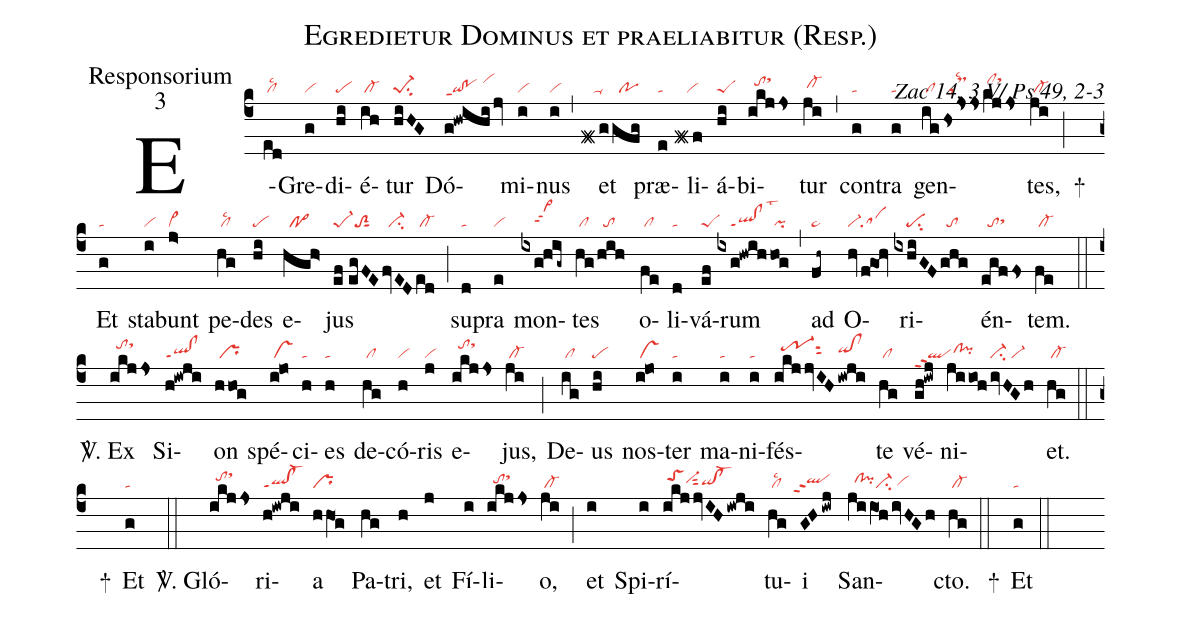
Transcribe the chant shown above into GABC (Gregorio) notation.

name:Egredietur Dominus et praeliabitur (Resp.);
office-part:Responsorium;
mode:3;
commentary:Zac 14, 3 V/ Ps 49, 2-3;
nabc-lines:1;
%%
(c4)E(ed|/cllsc2)Gre(g|vi)di(hi|pe)é(ih|/cl-)tur(hiHG|pe-1su2) Dó(g!hwihi/jv|qi!poppt1/vihj)mi(i|vi)nus(i|vi) (,) et(f#g|////ta-|gfg|//po) præ(e|ta)li(f#f|////vi)á(hi|peS)bi(ikjjs|//tohisthk)tur(ji|/cl-hh) (,) con(g|ta)tra(g|ta) gen(ig|/cl|hsjss|//tsMlsc2|kjjs|/clhjsthk)tes,(ji|/cl-) (;)
+()
Et(g|ta) sta(i|vi)bunt(j>|vi>) pe(hg|/cllsc2)des(hi|pe) e(hgh>|//po>)jus(ef|pe-1|//egFE|//toS2sut1|fvED|//ci-|ed|/cl-) (;) su(d|ta)pra(e|vi) mon(ixg!hig~|////vi>hhppt2)tes(hg|/cl|/hih|//to) o(fe|/cl)li(d|ta)vá(ef|peS)rum(ixg!hwihhog|////ql!clppt1lst3``pi) (,) ad(fh~|pe~) O(hv|vi-|/f!goh|sa)ri(ixhiGF|////pesu2|ghg|//to)én(egffs|//tosthh)tem.(fe|/cl-) (::)

<sp>V/</sp>. Ex(ikjjs|//tohjsthk) Si(h!iwji|ql!clppt1)on(hhog|/pr) spé(i!jo|/vs)ci(h|ta)es(h|ta) de(hg|/cl)có(h|vi)ris(j|vi) e(ikjjs|//tohjsthk)jus,(ji|/cl-) (;) De(ig|/cl)us(hi|pe) nos(i!jo|/vs)ter(i|ta) ma(i|ta)ni(i|ta)fés(ikjjvIH|//tr-1hisut2|/iwji|qihh!clhh)te(hg|/cl) vé(gh!iwj|qlppt2)ni(jiioh|//clhh!pihh|/ivHGh|vi-su2/vi-)et.(hg|/cl-) (::)
+()
Et(g|ta) (::)

<sp>V/</sp>. Gló(ikjjs|//tohisthk)ri(h!iwji|ql!cl-ppt1)a(hhO1g|pr) Pa(hg)tri,(h) et(j) Fí(i)li(ikjjs|//tohhsthj)o,(ji|/cl-) (;)
et(i) Spi(i)rí(ikjjvIHiwji|/toShivi-hhsut2qihg!cl-hg)tu(hg|/cllsc2)i(GHiwj|``qlhhppt2)
San(jiiO1hivHGh|//clhh!pihhci-/vihg)cto.(hg|/cl-) (::)
+()
Et(g|ta) (::)
